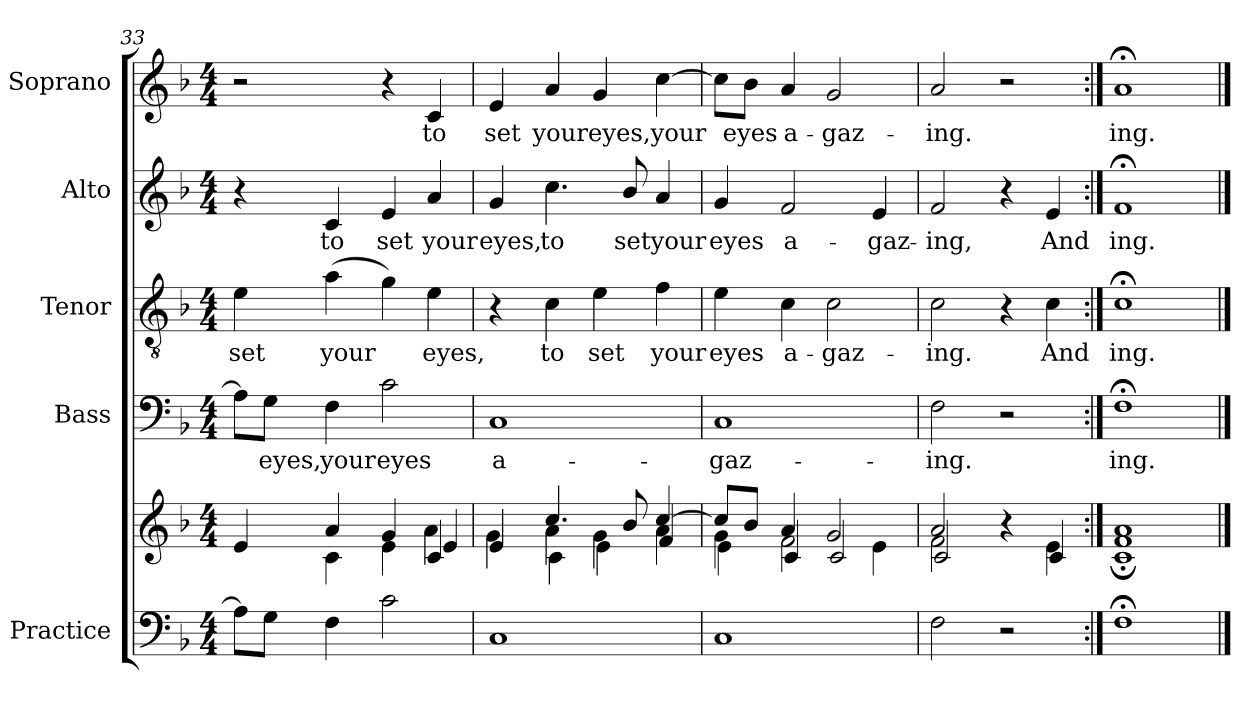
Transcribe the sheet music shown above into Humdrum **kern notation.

**kern	**kern	**kern	**text	**kern	**text	**kern	**text	**kern	**text
*part5	*part5	*part4	*part4	*part3	*part3	*part2	*part2	*part1	*part1
*staff6	*staff5	*staff4	*staff4	*staff3	*staff3	*staff2	*staff2	*staff1	*staff1
*I"Practice	*	*I"Bass	*	*I"Tenor	*	*I"Alto	*	*I"Soprano	*
*	*	*I'B	*	*I'T	*	*I'A	*	*I'S	*
!!LO:LB:g=z
*clefF4	*clefG2	*clefF4	*	*clefGv2	*	*clefG2	*	*clefG2	*
*k[b-]	*k[b-]	*k[b-]	*	*k[b-]	*	*k[b-]	*	*k[b-]	*
*F:	*F:	*F:	*	*F:	*	*F:	*	*F:	*
*M4/4	*M4/4	*M4/4	*	*M4/4	*	*M4/4	*	*M4/4	*
=33	=33	=33	=33	=33	=33	=33	=33	=33	=33
*	*^	*	*	*	*	*	*	*	*
*	*	*^	*	*	*	*	*	*	*	*
!	!	!	!	!	!	!	!LO:LY:b	!	!	!	!
8AL]	2ryy	4ryy	4e	8A\L]	.	4e	set	4r	.	2r	.
!	!	!	!	!	!LO:LY:b	!	!	!	!	!	!
8GJ	.	.	.	8G\J	eyes,	.	.	.	.	.	.
!	!	!	!	!	!LO:LY:b	!	!LO:LY:b	!	!LO:LY:b	!	!
4F	.	4c	4a	4F	your	(>4a	your	4c	to	.	.
!	!	!	!	!	!LO:LY:b	!	!	!	!LO:LY:b	!	!
2c	4ryy	4e	4g	2c	eyes	4g)	.	4e	set	4r	.
!	!	!	!	!	!	!	!LO:LY:b	!	!LO:LY:b	!	!LO:LY:b
.	4c	4a	4e	.	.	4e	eyes,	4a	your	4c	to
=34	=34	=34	=34	=34	=34	=34	=34	=34	=34	=34	=34
*^	*	*	*	*	*	*	*	*	*	*	*
!	!	!	!	!	!	!LO:LY:b	!	!	!	!LO:LY:b	!	!LO:LY:b
4ryy	1C	4e	4g	4ryy	1C	a-	4r	.	4g	eyes,	4e	set
!	!	!	!	!	!	!	!	!LO:LY:b	!	!LO:LY:b	!	!LO:LY:b
2.ryy	.	4a\	4.cc/	4c\	.	.	4c	to	4.cc	to	4a	your
!	!	!	!	!	!	!	!	!LO:LY:b	!	!	!	!LO:LY:b
.	.	4g\	.	4e\	.	.	4e	set	.	.	4g	eyes,
!	!	!	!	!	!	!	!	!	!	!LO:LY:b	!	!
.	.	.	8b-/	.	.	.	.	.	8b-/	set	.	.
!	!	!	!	!	!	!	!	!LO:LY:b	!	!LO:LY:b	!	!LO:LY:b
.	.	[4cc/	4a	4f/	.	.	4f	your	4a	your	[4cc	your
*v	*v	*	*	*	*	*	*	*	*	*	*	*
=35	=35	=35	=35	=35	=35	=35	=35	=35	=35	=35	=35
!	!	!	!	!	!LO:LY:b	!	!LO:LY:b	!	!LO:LY:b	!	!
1C	8cc/L]	4g\	4e\	1C	-gaz-	4e	eyes	4g	eyes	8cc\L]	.
!	!	!	!	!	!	!	!	!	!	!	!LO:LY:b
.	8b-/J	.	.	.	.	.	.	.	.	8b-\J	eyes
!	!	!	!	!	!	!	!LO:LY:b	!	!LO:LY:b	!	!LO:LY:b
.	4a	2f\	4c/	.	.	4c	a-	2f	a-	4a	a-
!	!	!	!	!	!	!	!LO:LY:b	!	!	!	!LO:LY:b
.	2g	.	2c/	.	.	2c	-gaz-	.	.	2g	-gaz-
!	!	!	!	!	!	!	!	!	!LO:LY:b	!	!
.	.	4e\	.	.	.	.	.	4e	-gaz-	.	.
=36	=36	=36	=36	=36	=36	=36	=36	=36	=36	=36	=36
*^	*	*	*	*	*	*	*	*	*	*	*
!	!	!	!	!	!	!LO:LY:b	!	!LO:LY:b	!	!LO:LY:b	!	!LO:LY:b
2ryy	2F	2a	2f	2c	2F	-ing.	2c	-ing.	2f	-ing,	2a	-ing.
4ryy	2r	2ryy	4r	4ryy	2r	.	4r	.	4r	.	2r	.
!	!	!	!	!	!	!	!	!LO:LY:b	!	!LO:LY:b	!	!
4ryy	.	.	4e	4c	.	.	4c	And	4e	And	.	.
*v	*v	*	*	*	*	*	*	*	*	*	*	*
=37:|!	=37:|!	=37:|!	=37:|!	=37:|!	=37:|!	=37:|!	=37:|!	=37:|!	=37:|!	=37:|!	=37:|!
!	!	!	!	!	!LO:LY:b	!	!LO:LY:b	!	!LO:LY:b	!	!LO:LY:b
1F;	1a	1f;<	1c	1F;<	-ing.	1c;<	-ing.	1f;<	-ing.	1a;<	-ing.
*	*v	*v	*v	*	*	*	*	*	*	*	*
==	==	==	==	==	==	==	==	==	==
*-	*-	*-	*-	*-	*-	*-	*-	*-	*-
